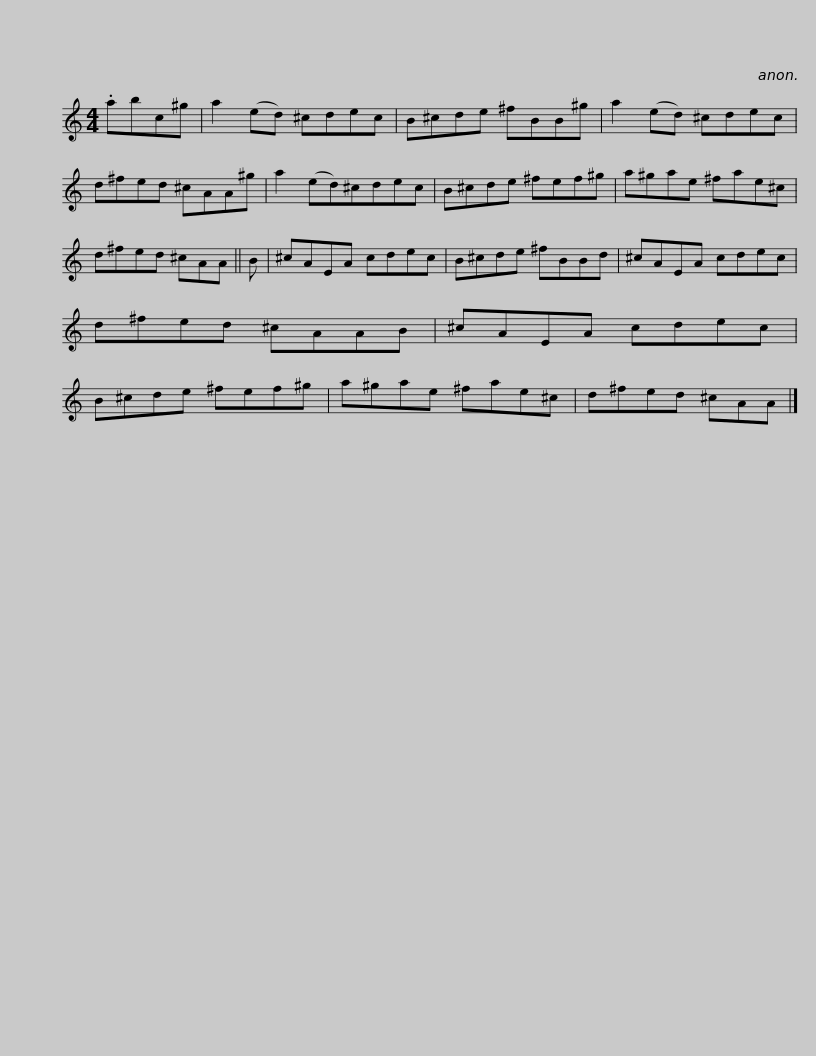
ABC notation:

X:1
L:1/8
M:4/4
I:linebreak $
K:C
V:1 treble
V:1
 .abc^g | a2 (ed) ^cdec | B^cde ^fBB^g | a2 (ed) ^cdec | d^fed ^cAA^g | %5
 a2 (ed)^cdec |$ B^cde ^fef^g | a^gae ^fae^c | d^fed ^cAA || B | %10
 ^cAEA cdec | B^cde ^fBBd |$ ^cAEA cdec | d^fed ^cAAB | ^cAEA cdec | %15
 B^cde ^fef^g | a^gae ^fae^c |$ d^fed ^cAA |] %18
